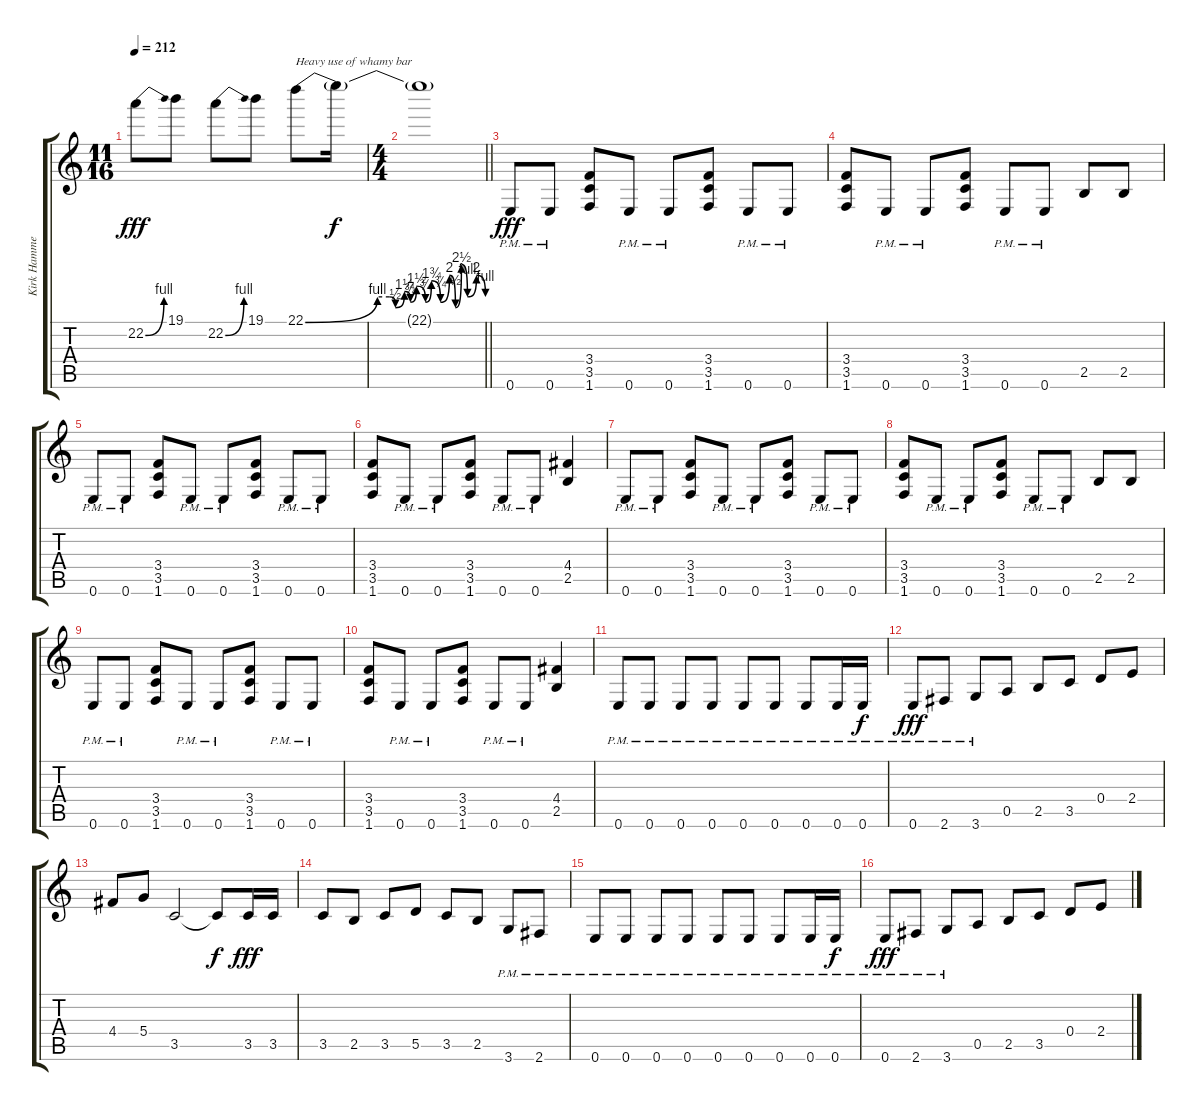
\track ("Kirk Hammett" "Kirk Hamme") {instrument distortionguitar}
\staff {score tabs}
\tuning (E4 B3 G3 D3 A2 E2) {hide}
\ts (11 16)
\tempo 212
\clef g2
\ks c
22.2{be (bend 0 0 60 4)}.8{dy fff} 19.1.8 22.2{be (bend 0 0 60 4)}.8 19.1.8 22.1{be (custom 0 0 24 4 28 4 30 2 33 5 35 3 37 6 40 3 42 7 45 3 48 8 50 2 52 10 54 4 57 8 60 4)}.8{txt "Heavy use of whamy bar"} 22.1{t}.16{dy f} |
\ts (4 4)
\barLineRight lightlight
22.1{t}.1 |
0.6{pm}.8{dy fff} 0.6{pm}.8 (3.4 3.5 1.6).8 0.6{pm}.8 0.6{pm}.8 (3.4 3.5 1.6).8 0.6{pm}.8 0.6{pm}.8 |
(3.4 3.5 1.6).8 0.6{pm}.8 0.6{pm}.8 (3.4 3.5 1.6).8 0.6{pm}.8 0.6{pm}.8 2.5.8 2.5.8 |
0.6{pm}.8 0.6{pm}.8 (3.4 3.5 1.6).8 0.6{pm}.8 0.6{pm}.8 (3.4 3.5 1.6).8 0.6{pm}.8 0.6{pm}.8 |
(3.4 3.5 1.6).8 0.6{pm}.8 0.6{pm}.8 (3.4 3.5 1.6).8 0.6{pm}.8 0.6{pm}.8 (4.4 2.5).4 |
0.6{pm}.8 0.6{pm}.8 (3.4 3.5 1.6).8 0.6{pm}.8 0.6{pm}.8 (3.4 3.5 1.6).8 0.6{pm}.8 0.6{pm}.8 |
(3.4 3.5 1.6).8 0.6{pm}.8 0.6{pm}.8 (3.4 3.5 1.6).8 0.6{pm}.8 0.6{pm}.8 2.5.8 2.5.8 |
0.6{pm}.8 0.6{pm}.8 (3.4 3.5 1.6).8 0.6{pm}.8 0.6{pm}.8 (3.4 3.5 1.6).8 0.6{pm}.8 0.6{pm}.8 |
(3.4 3.5 1.6).8 0.6{pm}.8 0.6{pm}.8 (3.4 3.5 1.6).8 0.6{pm}.8 0.6{pm}.8 (4.4 2.5).4 |
0.6{pm}.8 0.6{pm}.8 0.6{pm}.8 0.6{pm}.8 0.6{pm}.8 0.6{pm}.8 0.6{pm}.8 0.6{pm}.16 0.6{pm}.16{dy f} |
0.6{pm}.8{dy fff} 2.6{pm}.8 3.6{pm}.8 0.5.8 2.5.8 3.5.8 0.4.8 2.4.8 |
4.4.8 5.4.8 3.5.2 3.5{t}.8{dy f} 3.5.16{dy fff} 3.5.16 |
3.5.8 2.5.8 3.5.8 5.5.8 3.5.8 2.5.8 3.6{pm}.8 2.6{pm}.8 |
0.6{pm}.8 0.6{pm}.8 0.6{pm}.8 0.6{pm}.8 0.6{pm}.8 0.6{pm}.8 0.6{pm}.8 0.6{pm}.16 0.6{pm}.16{dy f} |
0.6{pm}.8{dy fff} 2.6{pm}.8 3.6{pm}.8 0.5.8 2.5.8 3.5.8 0.4.8 2.4.8
